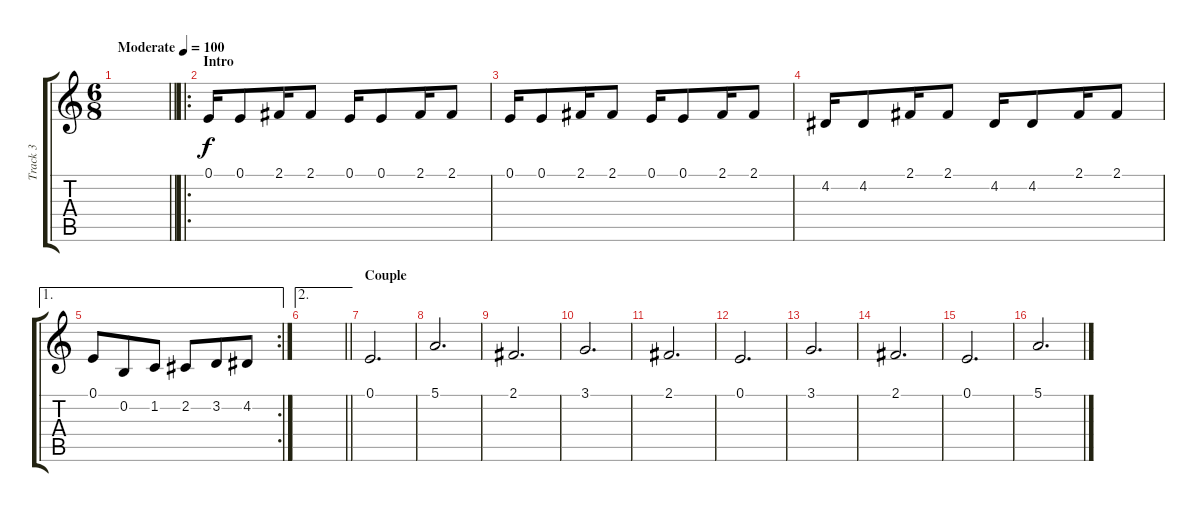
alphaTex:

\track ("Track 3" "Track 3") {instrument flute}
\staff {score tabs}
\tuning (E4 B3 G3 D3 A2 E2) {hide}
\ts (6 8)
\tempo (100 "Moderate")
\clef g2
\barLineRight lightlight
\ks c
|
\ro
\section ("" "Intro")
0.1.16 0.1.8 2.1.16 2.1.8 0.1.16 0.1.8 2.1.16 2.1.8 |
0.1.16 0.1.8 2.1.16 2.1.8 0.1.16 0.1.8 2.1.16 2.1.8 |
4.2.16 4.2.8 2.1.16 2.1.8 4.2.16 4.2.8 2.1.16 2.1.8 |
\ae 1
\rc 2
0.1.8 0.2.8 1.2.8 2.2.8 3.2.8 4.2.8 |
\ae 2
\barLineRight lightlight
|
\section ("" "Couple")
0.1.2{d} |
5.1.2{d} |
2.1.2{d} |
3.1.2{d} |
2.1.2{d} |
0.1.2{d} |
3.1.2{d} |
2.1.2{d} |
0.1.2{d} |
5.1.2{d}
